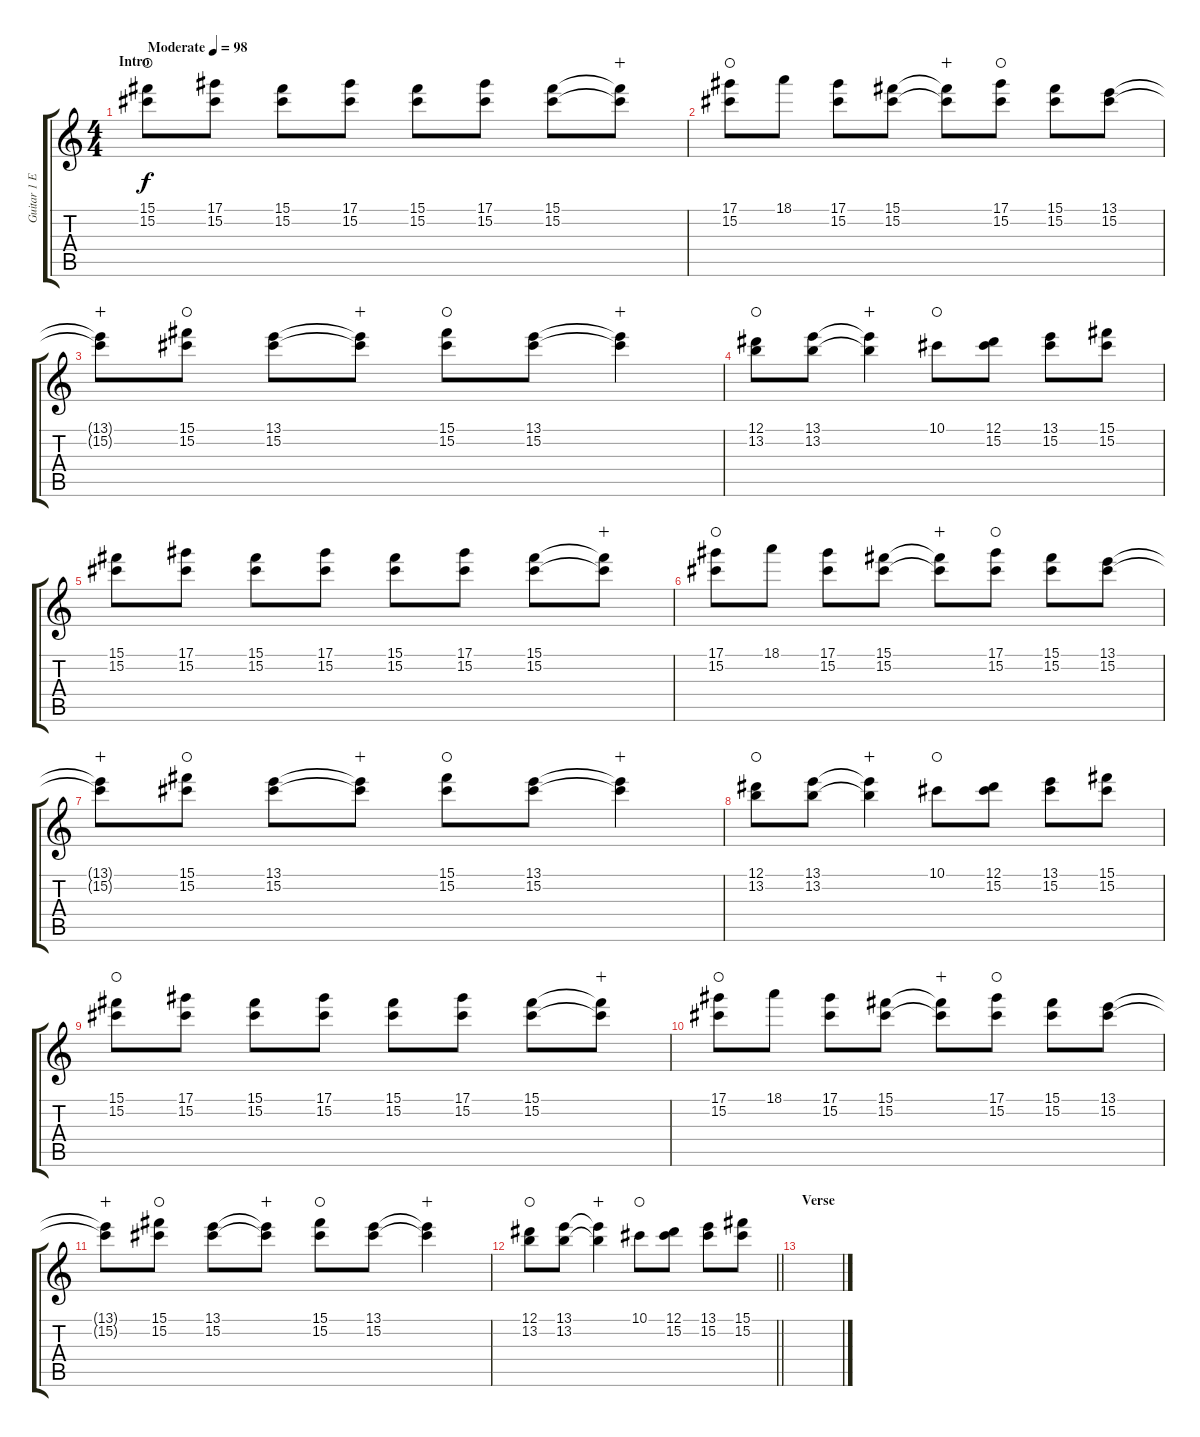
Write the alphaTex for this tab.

\track ("Guitar 1 Effects" "Guitar 1 E") {instrument overdrivenguitar}
\staff {score tabs}
\tuning (Eb4 Bb3 Gb3 Db3 Ab2 Eb2) {hide}
\ts (4 4)
\section ("" "Intro")
\tempo (98 "Moderate")
\clef g2
\ks c
(15.1 15.2).8{dy f instrument overdrivenguitar waho} (17.1 15.2).8 (15.1 15.2).8 (17.1 15.2).8 (15.1 15.2).8 (17.1 15.2).8 (15.1 15.2).8 (15.1{t} 15.2{t}).8{wahc} |
(17.1 15.2).8{waho} 18.1.8 (17.1 15.2).8 (15.1 15.2).8 (15.1{t} 15.2{t}).8{wahc} (17.1 15.2).8{waho} (15.1 15.2).8 (13.1 15.2).8 |
(13.1{t} 15.2{t}).8{wahc} (15.1 15.2).8{waho} (13.1 15.2).8 (13.1{t} 15.2{t}).8{wahc} (15.1 15.2).8{waho} (13.1 15.2).8 (13.1{t} 15.2{t}).4{wahc} |
(12.1 13.2).8{waho} (13.1 13.2).8 (13.1{t} 13.2{t}).4{wahc} 10.1.8{waho} (12.1 15.2).8 (13.1 15.2).8 (15.1 15.2).8 |
(15.1 15.2).8 (17.1 15.2).8 (15.1 15.2).8 (17.1 15.2).8 (15.1 15.2).8 (17.1 15.2).8 (15.1 15.2).8 (15.1{t} 15.2{t}).8{wahc} |
(17.1 15.2).8{waho} 18.1.8 (17.1 15.2).8 (15.1 15.2).8 (15.1{t} 15.2{t}).8{wahc} (17.1 15.2).8{waho} (15.1 15.2).8 (13.1 15.2).8 |
(13.1{t} 15.2{t}).8{wahc} (15.1 15.2).8{waho} (13.1 15.2).8 (13.1{t} 15.2{t}).8{wahc} (15.1 15.2).8{waho} (13.1 15.2).8 (13.1{t} 15.2{t}).4{wahc} |
(12.1 13.2).8{waho} (13.1 13.2).8 (13.1{t} 13.2{t}).4{wahc} 10.1.8{waho} (12.1 15.2).8 (13.1 15.2).8 (15.1 15.2).8 |
(15.1 15.2).8{waho} (17.1 15.2).8 (15.1 15.2).8 (17.1 15.2).8 (15.1 15.2).8 (17.1 15.2).8 (15.1 15.2).8 (15.1{t} 15.2{t}).8{wahc} |
(17.1 15.2).8{waho} 18.1.8 (17.1 15.2).8 (15.1 15.2).8 (15.1{t} 15.2{t}).8{wahc} (17.1 15.2).8{waho} (15.1 15.2).8 (13.1 15.2).8 |
(13.1{t} 15.2{t}).8{wahc} (15.1 15.2).8{waho} (13.1 15.2).8 (13.1{t} 15.2{t}).8{wahc} (15.1 15.2).8{waho} (13.1 15.2).8 (13.1{t} 15.2{t}).4{wahc} |
\barLineRight lightlight
(12.1 13.2).8{waho} (13.1 13.2).8 (13.1{t} 13.2{t}).4{wahc} 10.1.8{waho} (12.1 15.2).8 (13.1 15.2).8 (15.1 15.2).8 |
\section ("" "Verse")
